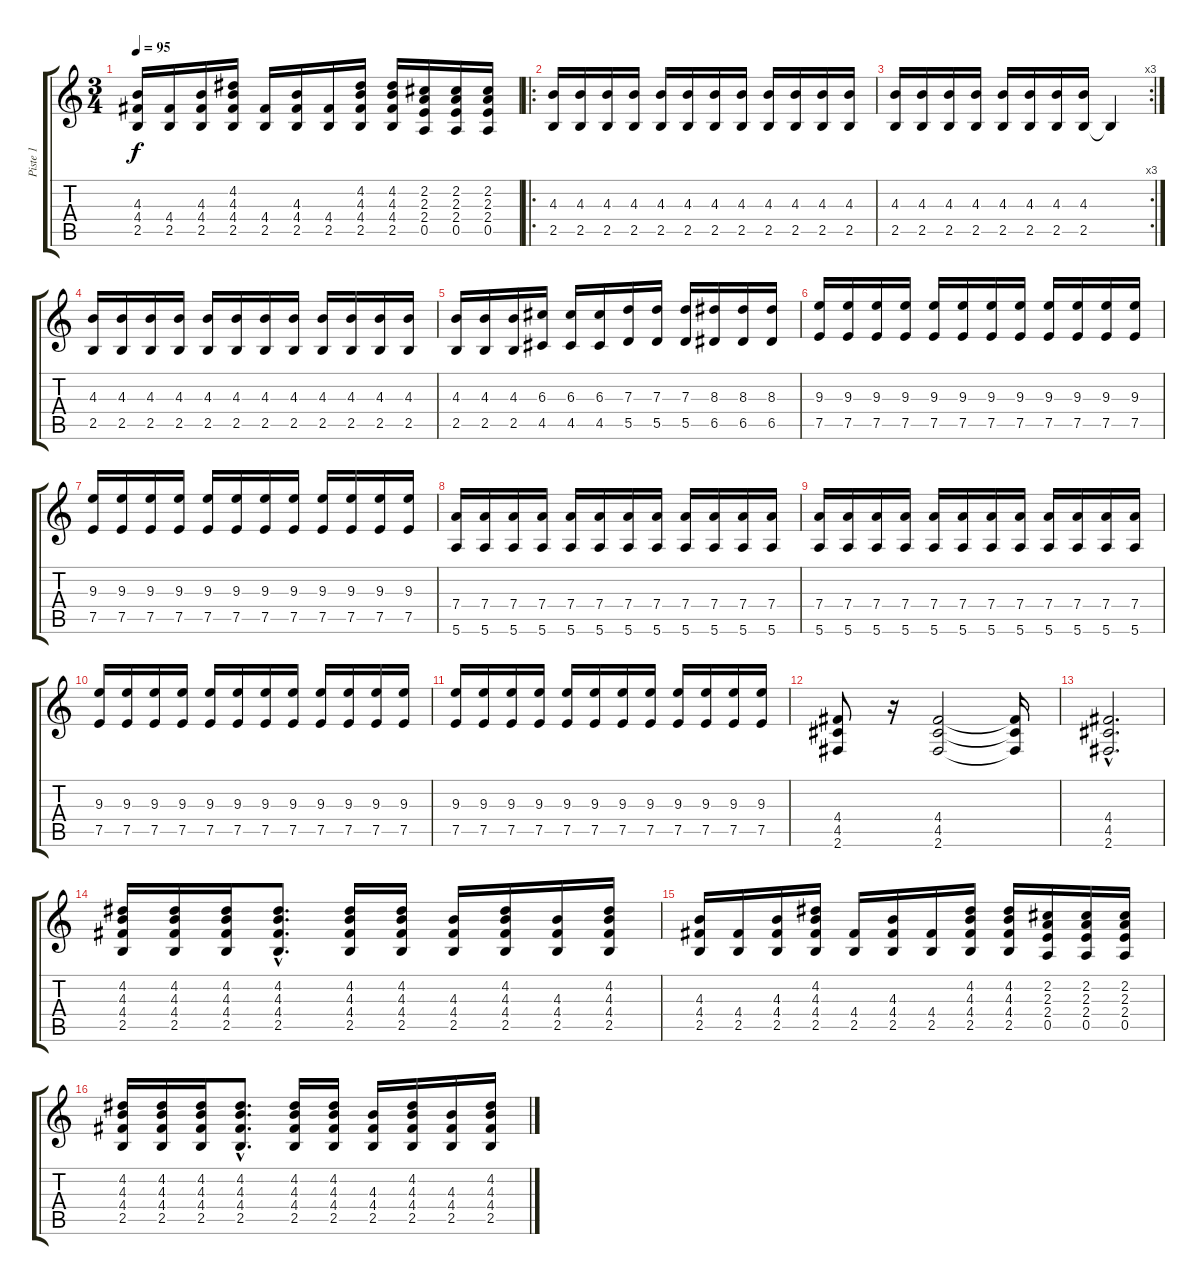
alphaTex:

\track ("Piste 1" "Piste 1") {instrument electricguitarclean}
\staff {score tabs}
\tuning (E4 B3 G3 D3 A2 E2) {hide}
\ts (3 4)
\tempo 95
\clef g2
\ks c
(4.3 4.4 2.5).16{dy f} (4.4 2.5).16 (4.3 4.4 2.5).16 (4.2 4.3 4.4 2.5).16 (4.4 2.5).16 (4.3 4.4 2.5).16 (4.4 2.5).16 (4.2 4.3 4.4 2.5).16 (4.2 4.3 4.4 2.5).16 (2.2 2.3 2.4 0.5).16 (2.2 2.3 2.4 0.5).16 (2.2 2.3 2.4 0.5).16 |
\ro
(4.3 2.5).16 (4.3 2.5).16 (4.3 2.5).16 (4.3 2.5).16 (4.3 2.5).16 (4.3 2.5).16 (4.3 2.5).16 (4.3 2.5).16 (4.3 2.5).16 (4.3 2.5).16 (4.3 2.5).16 (4.3 2.5).16 |
\rc 3
(4.3 2.5).16 (4.3 2.5).16 (4.3 2.5).16 (4.3 2.5).16 (4.3 2.5).16 (4.3 2.5).16 (4.3 2.5).16 (4.3 2.5).16 2.5{t}.4 |
(4.3 2.5).16 (4.3 2.5).16 (4.3 2.5).16 (4.3 2.5).16 (4.3 2.5).16 (4.3 2.5).16 (4.3 2.5).16 (4.3 2.5).16 (4.3 2.5).16 (4.3 2.5).16 (4.3 2.5).16 (4.3 2.5).16 |
(4.3 2.5).16 (4.3 2.5).16 (4.3 2.5).16 (6.3 4.5).16 (6.3 4.5).16 (6.3 4.5).16 (7.3 5.5).16 (7.3 5.5).16 (7.3 5.5).16 (8.3 6.5).16 (8.3 6.5).16 (8.3 6.5).16 |
(9.3 7.5).16 (9.3 7.5).16 (9.3 7.5).16 (9.3 7.5).16 (9.3 7.5).16 (9.3 7.5).16 (9.3 7.5).16 (9.3 7.5).16 (9.3 7.5).16 (9.3 7.5).16 (9.3 7.5).16 (9.3 7.5).16 |
(9.3 7.5).16 (9.3 7.5).16 (9.3 7.5).16 (9.3 7.5).16 (9.3 7.5).16 (9.3 7.5).16 (9.3 7.5).16 (9.3 7.5).16 (9.3 7.5).16 (9.3 7.5).16 (9.3 7.5).16 (9.3 7.5).16 |
(7.4 5.6).16 (7.4 5.6).16 (7.4 5.6).16 (7.4 5.6).16 (7.4 5.6).16 (7.4 5.6).16 (7.4 5.6).16 (7.4 5.6).16 (7.4 5.6).16 (7.4 5.6).16 (7.4 5.6).16 (7.4 5.6).16 |
(7.4 5.6).16 (7.4 5.6).16 (7.4 5.6).16 (7.4 5.6).16 (7.4 5.6).16 (7.4 5.6).16 (7.4 5.6).16 (7.4 5.6).16 (7.4 5.6).16 (7.4 5.6).16 (7.4 5.6).16 (7.4 5.6).16 |
(9.3 7.5).16 (9.3 7.5).16 (9.3 7.5).16 (9.3 7.5).16 (9.3 7.5).16 (9.3 7.5).16 (9.3 7.5).16 (9.3 7.5).16 (9.3 7.5).16 (9.3 7.5).16 (9.3 7.5).16 (9.3 7.5).16 |
(9.3 7.5).16 (9.3 7.5).16 (9.3 7.5).16 (9.3 7.5).16 (9.3 7.5).16 (9.3 7.5).16 (9.3 7.5).16 (9.3 7.5).16 (9.3 7.5).16 (9.3 7.5).16 (9.3 7.5).16 (9.3 7.5).16 |
(4.4 4.5 2.6).8 r.16 (4.4 4.5 2.6).2 (4.4{t} 4.5{t} 2.6{t}).16 |
(4.4{hac} 4.5{hac} 2.6{hac}).2{d} |
(4.2 4.3 4.4 2.5).16 (4.2 4.3 4.4 2.5).16 (4.2 4.3 4.4 2.5).16 (4.2{hac} 4.3{hac} 4.4{hac} 2.5{hac}).8{d} (4.2 4.3 4.4 2.5).16 (4.2 4.3 4.4 2.5).16 (4.3 4.4 2.5).16 (4.2 4.3 4.4 2.5).16 (4.3 4.4 2.5).16 (4.2 4.3 4.4 2.5).16 |
(4.3 4.4 2.5).16 (4.4 2.5).16 (4.3 4.4 2.5).16 (4.2 4.3 4.4 2.5).16 (4.4 2.5).16 (4.3 4.4 2.5).16 (4.4 2.5).16 (4.2 4.3 4.4 2.5).16 (4.2 4.3 4.4 2.5).16 (2.2 2.3 2.4 0.5).16 (2.2 2.3 2.4 0.5).16 (2.2 2.3 2.4 0.5).16 |
(4.2 4.3 4.4 2.5).16 (4.2 4.3 4.4 2.5).16 (4.2 4.3 4.4 2.5).16 (4.2{hac} 4.3{hac} 4.4{hac} 2.5{hac}).8{d} (4.2 4.3 4.4 2.5).16 (4.2 4.3 4.4 2.5).16 (4.3 4.4 2.5).16 (4.2 4.3 4.4 2.5).16 (4.3 4.4 2.5).16 (4.2 4.3 4.4 2.5).16
